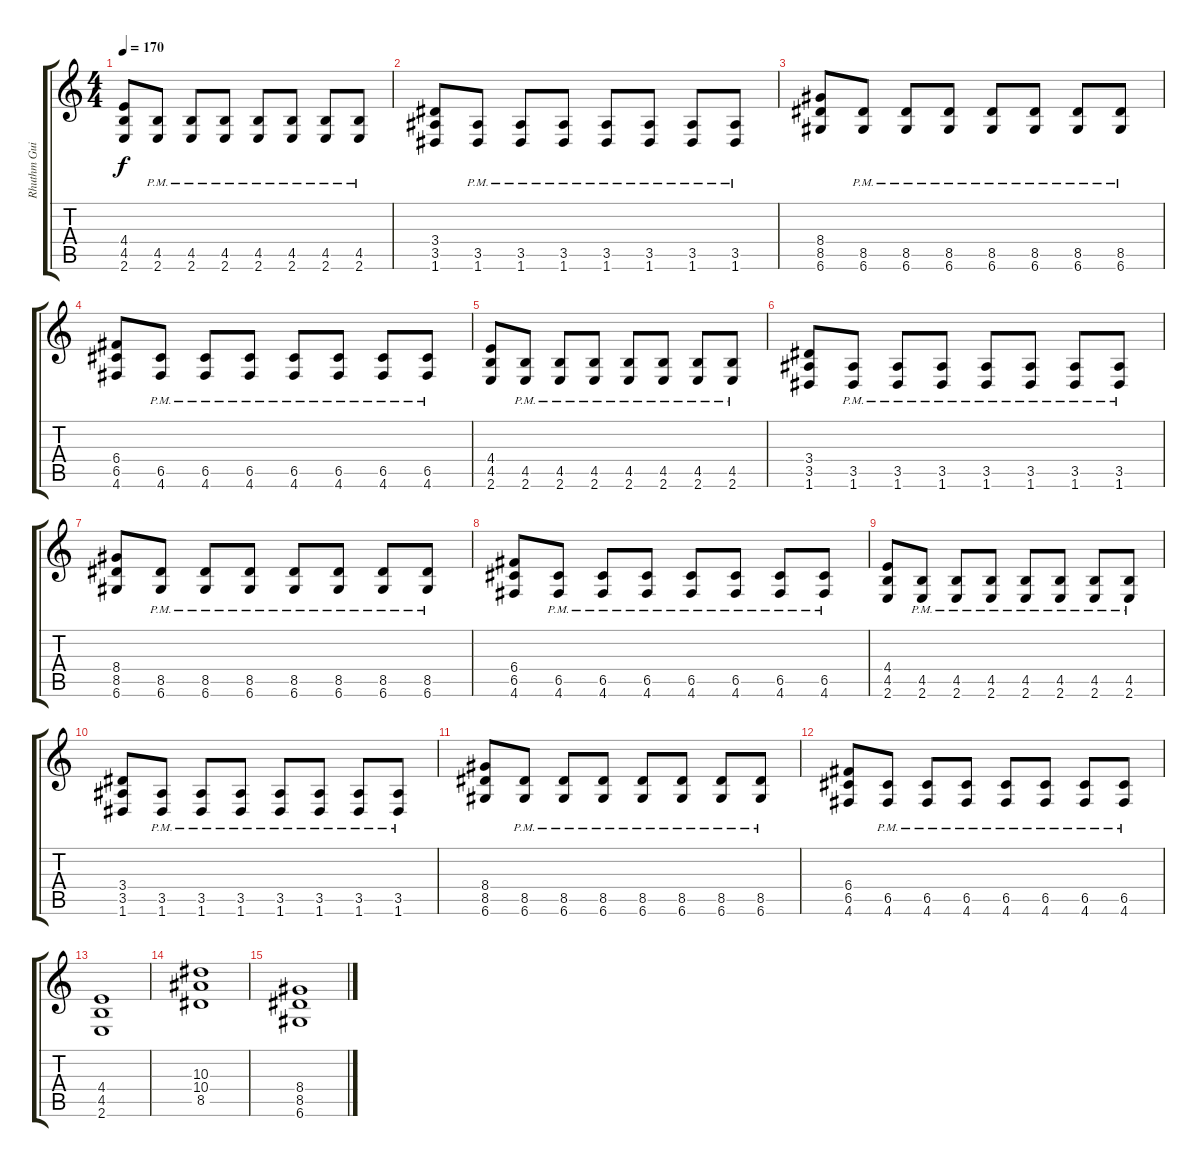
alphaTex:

\track ("Rhuthm Guitar" "Rhuthm Gui") {instrument distortionguitar}
\staff {score tabs}
\tuning (D4 A3 F3 C3 G2 D2) {hide}
\ts (4 4)
\tempo 170
\clef g2
\ks c
(4.4 4.5 2.6).8{dy f} (4.5{pm} 2.6{pm}).8 (4.5{pm} 2.6{pm}).8 (4.5{pm} 2.6{pm}).8 (4.5{pm} 2.6{pm}).8 (4.5{pm} 2.6{pm}).8 (4.5{pm} 2.6{pm}).8 (4.5{pm} 2.6{pm}).8 |
(3.4 3.5 1.6).8 (3.5{pm} 1.6{pm}).8 (3.5{pm} 1.6{pm}).8 (3.5{pm} 1.6{pm}).8 (3.5{pm} 1.6{pm}).8 (3.5{pm} 1.6{pm}).8 (3.5{pm} 1.6{pm}).8 (3.5{pm} 1.6{pm}).8 |
(8.4 8.5 6.6).8 (8.5{pm} 6.6{pm}).8 (8.5{pm} 6.6{pm}).8 (8.5{pm} 6.6{pm}).8 (8.5{pm} 6.6{pm}).8 (8.5{pm} 6.6{pm}).8 (8.5{pm} 6.6{pm}).8 (8.5{pm} 6.6{pm}).8 |
(6.4 6.5 4.6).8 (6.5{pm} 4.6{pm}).8 (6.5{pm} 4.6{pm}).8 (6.5{pm} 4.6{pm}).8 (6.5{pm} 4.6{pm}).8 (6.5{pm} 4.6{pm}).8 (6.5{pm} 4.6{pm}).8 (6.5{pm} 4.6{pm}).8 |
(4.4 4.5 2.6).8 (4.5{pm} 2.6{pm}).8 (4.5{pm} 2.6{pm}).8 (4.5{pm} 2.6{pm}).8 (4.5{pm} 2.6{pm}).8 (4.5{pm} 2.6{pm}).8 (4.5{pm} 2.6{pm}).8 (4.5{pm} 2.6{pm}).8 |
(3.4 3.5 1.6).8 (3.5{pm} 1.6{pm}).8 (3.5{pm} 1.6{pm}).8 (3.5{pm} 1.6{pm}).8 (3.5{pm} 1.6{pm}).8 (3.5{pm} 1.6{pm}).8 (3.5{pm} 1.6{pm}).8 (3.5{pm} 1.6{pm}).8 |
(8.4 8.5 6.6).8 (8.5{pm} 6.6{pm}).8 (8.5{pm} 6.6{pm}).8 (8.5{pm} 6.6{pm}).8 (8.5{pm} 6.6{pm}).8 (8.5{pm} 6.6{pm}).8 (8.5{pm} 6.6{pm}).8 (8.5{pm} 6.6{pm}).8 |
(6.4 6.5 4.6).8 (6.5{pm} 4.6{pm}).8 (6.5{pm} 4.6{pm}).8 (6.5{pm} 4.6{pm}).8 (6.5{pm} 4.6{pm}).8 (6.5{pm} 4.6{pm}).8 (6.5{pm} 4.6{pm}).8 (6.5{pm} 4.6{pm}).8 |
(4.4 4.5 2.6).8 (4.5{pm} 2.6{pm}).8 (4.5{pm} 2.6{pm}).8 (4.5{pm} 2.6{pm}).8 (4.5{pm} 2.6{pm}).8 (4.5{pm} 2.6{pm}).8 (4.5{pm} 2.6{pm}).8 (4.5{pm} 2.6{pm}).8 |
(3.4 3.5 1.6).8 (3.5{pm} 1.6{pm}).8 (3.5{pm} 1.6{pm}).8 (3.5{pm} 1.6{pm}).8 (3.5{pm} 1.6{pm}).8 (3.5{pm} 1.6{pm}).8 (3.5{pm} 1.6{pm}).8 (3.5{pm} 1.6{pm}).8 |
(8.4 8.5 6.6).8 (8.5{pm} 6.6{pm}).8 (8.5{pm} 6.6{pm}).8 (8.5{pm} 6.6{pm}).8 (8.5{pm} 6.6{pm}).8 (8.5{pm} 6.6{pm}).8 (8.5{pm} 6.6{pm}).8 (8.5{pm} 6.6{pm}).8 |
(6.4 6.5 4.6).8 (6.5{pm} 4.6{pm}).8 (6.5{pm} 4.6{pm}).8 (6.5{pm} 4.6{pm}).8 (6.5{pm} 4.6{pm}).8 (6.5{pm} 4.6{pm}).8 (6.5{pm} 4.6{pm}).8 (6.5{pm} 4.6{pm}).8 |
(4.4 4.5 2.6).1 |
(10.3 10.4 8.5).1 |
(8.4 8.5 6.6).1
